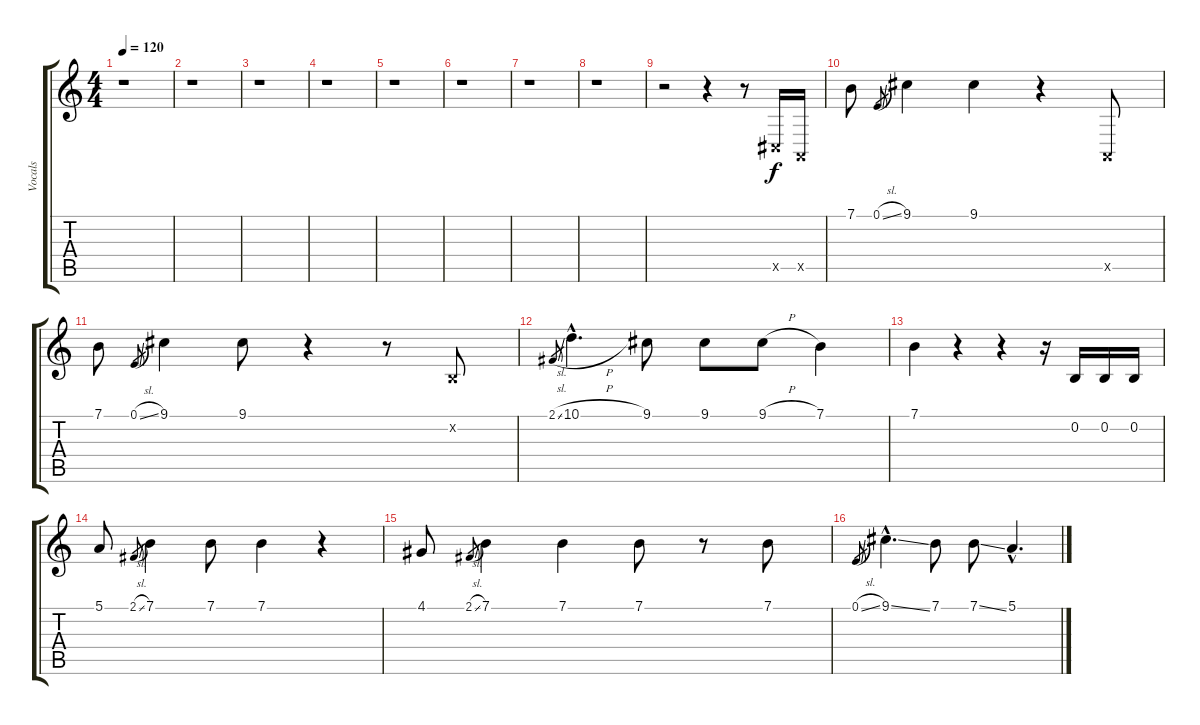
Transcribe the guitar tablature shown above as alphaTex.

\track ("Vocals" "Vocals") {instrument altosax}
\staff {score tabs}
\tuning (E4 B3 G3 D3 A2 E2) {hide}
\ts (4 4)
\tempo 120
\clef g2
\ks c
r.1{dy f instrument altosax} |
r.1 |
r.1 |
r.1 |
r.1 |
r.1 |
r.1 |
r.1 |
r.2 r.4 r.8 4.5{x}.16 0.5{x}.16 |
7.1.8 0.1{sl}.8{gr} 9.1.4 9.1.4 r.4 0.5{x}.8 |
7.1.8 0.1{sl}.8{gr} 9.1.4 9.1.8 r.4 r.8 0.2{x}.8 |
2.1{sl}.8{gr} 10.1{h hac}.4{d} 9.1.8 9.1.8 9.1{h}.8 7.1.4 |
7.1.4 r.4 r.4 r.16 0.2.16 0.2.16 0.2.16 |
5.1.8 2.1{sl}.8{gr} 7.1.4 7.1.8 7.1.4 r.4 |
4.1.8 2.1{sl}.8{gr} 7.1.4 7.1.4 7.1.8 r.8 7.1.8 |
0.1{sl}.8{gr} 9.1{ss hac}.4{d} 7.1.8 7.1{ss}.8 5.1{hac}.4{d}
